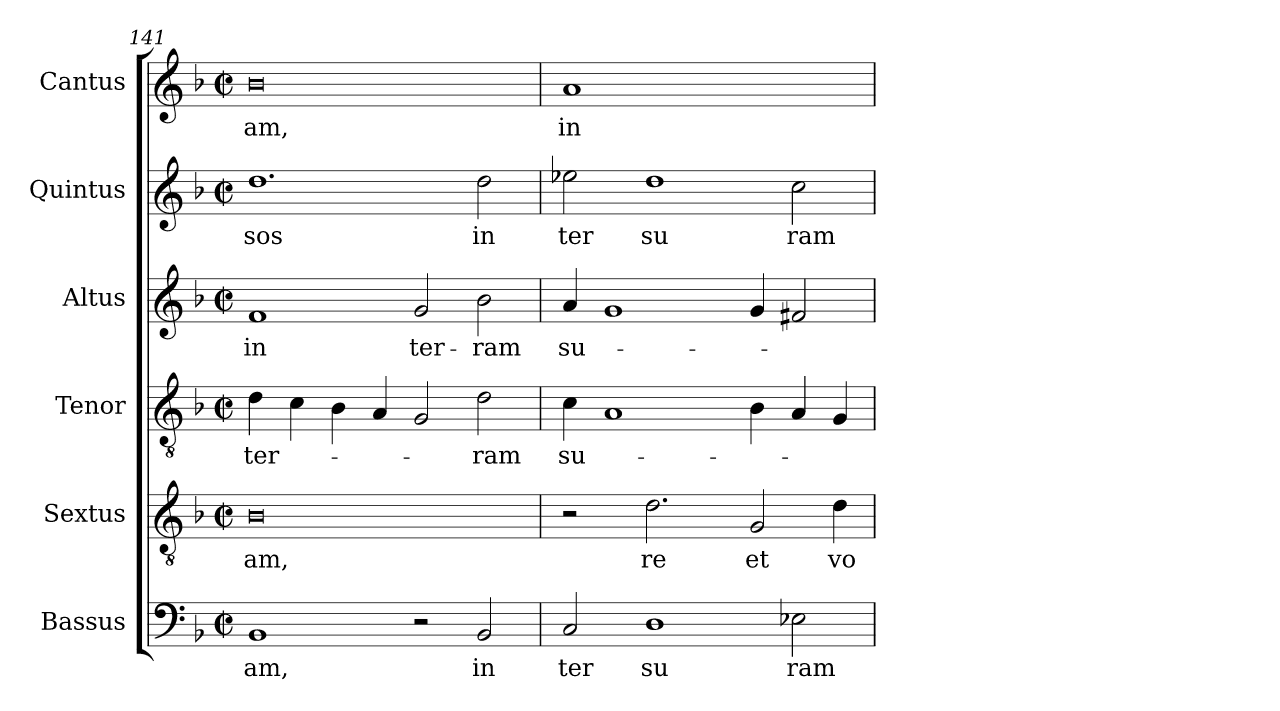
**kern	**text	**kern	**text	**kern	**text	**kern	**text	**kern	**text	**kern	**text
*part6	*part6	*part5	*part5	*part4	*part4	*part3	*part3	*part2	*part2	*part1	*part1
*staff6	*staff6	*staff5	*staff5	*staff4	*staff4	*staff3	*staff3	*staff2	*staff2	*staff1	*staff1
*I"Bassus	*	*I"Sextus	*	*I"Tenor	*	*I"Altus	*	*I"Quintus	*	*I"Cantus	*
!!LO:LB:g=z
*clefF4	*	*clefGv2	*	*clefGv2	*	*clefG2	*	*clefG2	*	*clefG2	*
*k[b-]	*	*k[b-]	*	*k[b-]	*	*k[b-]	*	*k[b-]	*	*k[b-]	*
*F:	*	*F:	*	*F:	*	*F:	*	*F:	*	*F:	*
*M2/2	*	*M2/2	*	*M2/2	*	*M2/2	*	*M2/2	*	*M2/2	*
*met(c|)	*	*met(c|)	*	*met(c|)	*	*met(c|)	*	*met(c|)	*	*met(c|)	*
=141	=141	=141	=141	=141	=141	=141	=141	=141	=141	=141	=141
!	!LO:LY:b:cj	!	!LO:LY:b:cj	!	!LO:LY:b	!	!LO:LY:b:cj	!	!LO:LY:b:cj	!	!LO:LY:b:cj
1BB-	am,	0B-	am,	4d\	ter-	1f	in	1.dd	sos	0b-	am,
.	.	.	.	4c\	.	.	.	.	.	.	.
.	.	.	.	4B-\	.	.	.	.	.	.	.
.	.	.	.	4A/	.	.	.	.	.	.	.
!	!	!	!	!	!	!	!LO:LY:b:cj	!	!	!	!
2r	.	.	.	2G/	.	2g/	ter-	.	.	.	.
!	!LO:LY:b:cj	!	!	!	!LO:LY:b:cj	!	!LO:LY:b:cj	!	!LO:LY:b:cj	!	!
2BB-/	in	.	.	2d\	-ram	2b-\	-ram	2dd\	in	.	.
=142	=142	=142	=142	=142	=142	=142	=142	=142	=142	=142	=142
!	!LO:LY:b:cj	!	!	!	!LO:LY:b:cj	!	!LO:LY:b:cj	!	!LO:LY:b:cj	!	!LO:LY:b:cj
2C/	ter	2r	.	4c\	su-	4a/	su-	2ee-X\	ter	1a	in
.	.	.	.	1A	.	1g	.	.	.	.	.
!	!LO:LY:b:cj	!	!LO:LY:b:cj	!	!	!	!	!	!LO:LY:b:cj	!	!
1D	su	2.d\	re	.	.	.	.	1dd	su	.	.
.	.	.	.	.	.	.	.	.	.	1ryy	.
!	!	!	!LO:LY:b:cj	!	!	!	!	!	!	!	!
.	.	2G/	et	4B-\	.	4g/	.	.	.	.	.
!	!LO:LY:b:cj	!	!	!	!	!	!	!	!LO:LY:b:cj	!	!
2E-X\	ram	.	.	4A/	.	2f#/	.	2cc\	ram	.	.
!	!	!	!LO:LY:b:cj	!	!	!	!	!	!	!	!
.	.	4d\	vo	4G/	.	.	.	.	.	.	.
=	=	=	=	=	=	=	=	=	=	=	=
*-	*-	*-	*-	*-	*-	*-	*-	*-	*-	*-	*-
